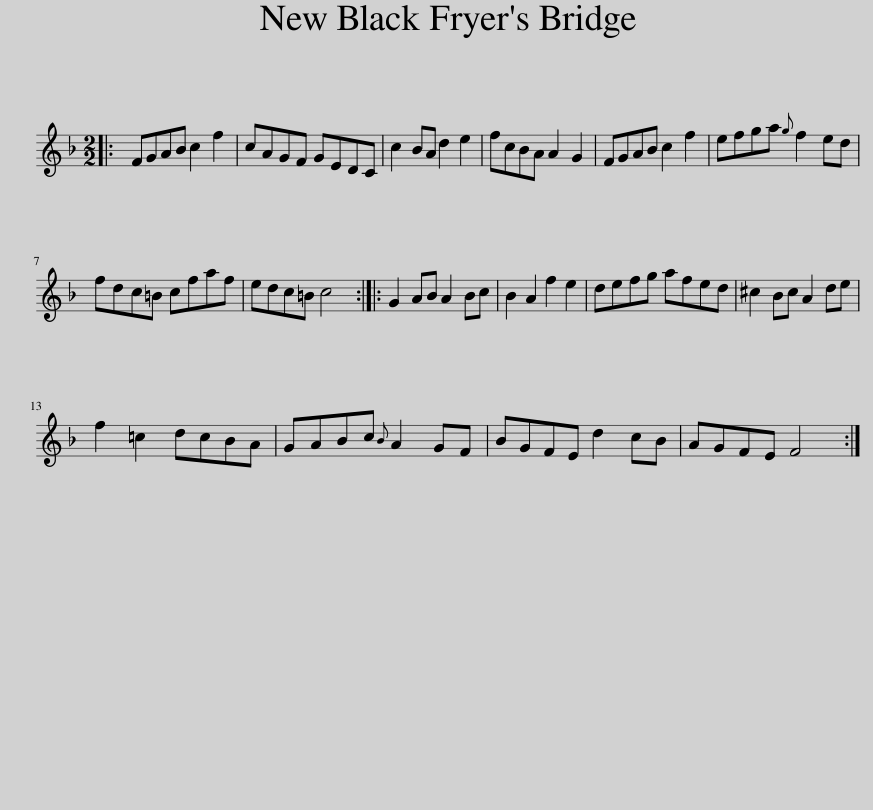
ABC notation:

X:1
L:1/8
M:2/2
I:linebreak $
K:F
V:1 treble
V:1
|: FGAB c2 f2 | cAGF GEDC | c2 BA d2 e2 | fcBA A2 G2 | FGAB c2 f2 | %5
 efga{g} f2 ed |$ fdc=B cfaf | edc=B c4 :: G2 AB A2 Bc | B2 A2 f2 e2 | %10
 defg afed | ^c2 Bc A2 de |$ f2 =c2 dcBA | GABc{B} A2 GF | BGFE d2 cB | %15
 AGFE F4 :| %16
